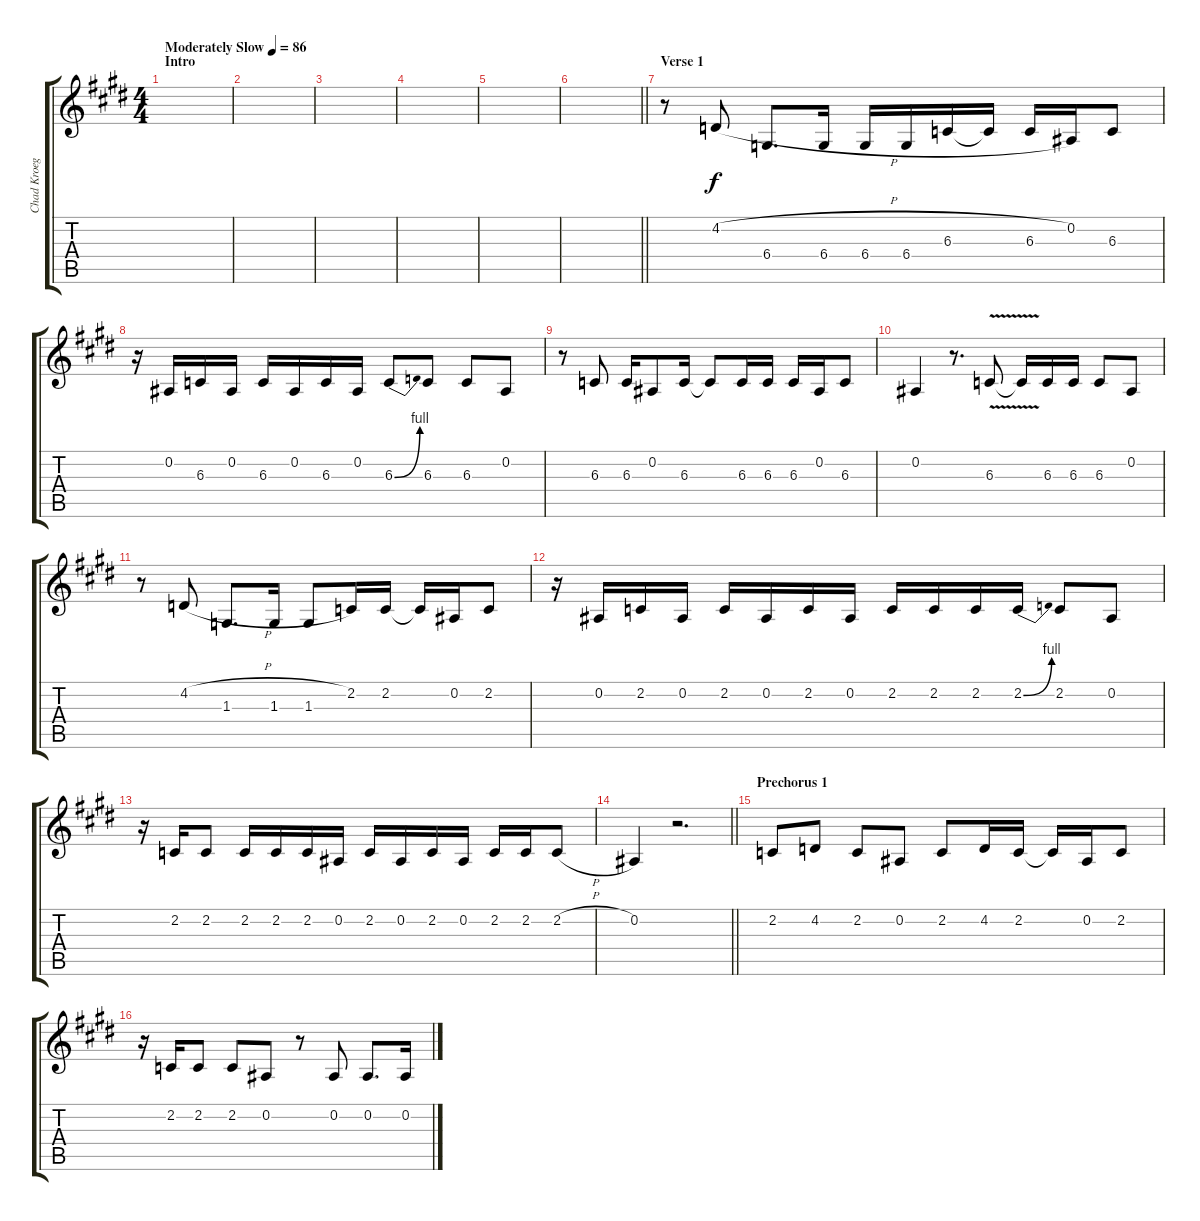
\track ("Chad Kroeger (Voice)" "Chad Kroeg") {instrument tenorsax}
\staff {score tabs}
\tuning (Eb4 Bb3 Gb3 Db3 Ab2 Eb2) {hide}
\ts (4 4)
\section ("" "Intro")
\tempo (86 "Moderately Slow")
\clef g2
\ks e
|
|
|
|
|
\barLineRight lightlight
|
\section ("" "Verse 1")
r.8 4.2{h}.8 6.4.8{d} 6.4.16 6.4.16 6.4.16 6.3.16 6.3{t}.16 6.3.16 0.2.16 6.3.8 |
r.16 0.2.16 6.3.16 0.2.16 6.3.16 0.2.16 6.3.16 0.2.16 6.3{be (bend 0 0 60 4)}.8 6.3.8 6.3.8 0.2.8 |
r.8 6.3.8 6.3.16 0.2.8 6.3.16 6.3{t}.8 6.3.16 6.3.16 6.3.16 0.2.16 6.3.8 |
0.2.4 r.8{d} 6.3{v}.8 6.3{t}.16 6.3.16 6.3.16 6.3.8 0.2.8 |
r.8 4.2{h}.8 1.3.8{d} 1.3.16 1.3.8 2.2.16 2.2.16 2.2{t}.16 0.2.16 2.2.8 |
r.16 0.2.16 2.2.16 0.2.16 2.2.16 0.2.16 2.2.16 0.2.16 2.2.16 2.2.16 2.2.16 2.2{be (bend 0 0 60 4)}.16 2.2.8 0.2.8 |
r.16 2.2.16 2.2.8 2.2.16 2.2.16 2.2.16 0.2.16 2.2.16 0.2.16 2.2.16 0.2.16 2.2.16 2.2.16 2.2{h}.8 |
\barLineRight lightlight
0.2.4 r.2{d} |
\section ("" "Prechorus 1")
2.2.8 4.2.8 2.2.8 0.2.8 2.2.8 4.2.16 2.2.16 2.2{t}.16 0.2.16 2.2.8 |
r.16 2.2.16 2.2.8 2.2.8 0.2.8 r.8 0.2.8 0.2.8{d} 0.2.16
